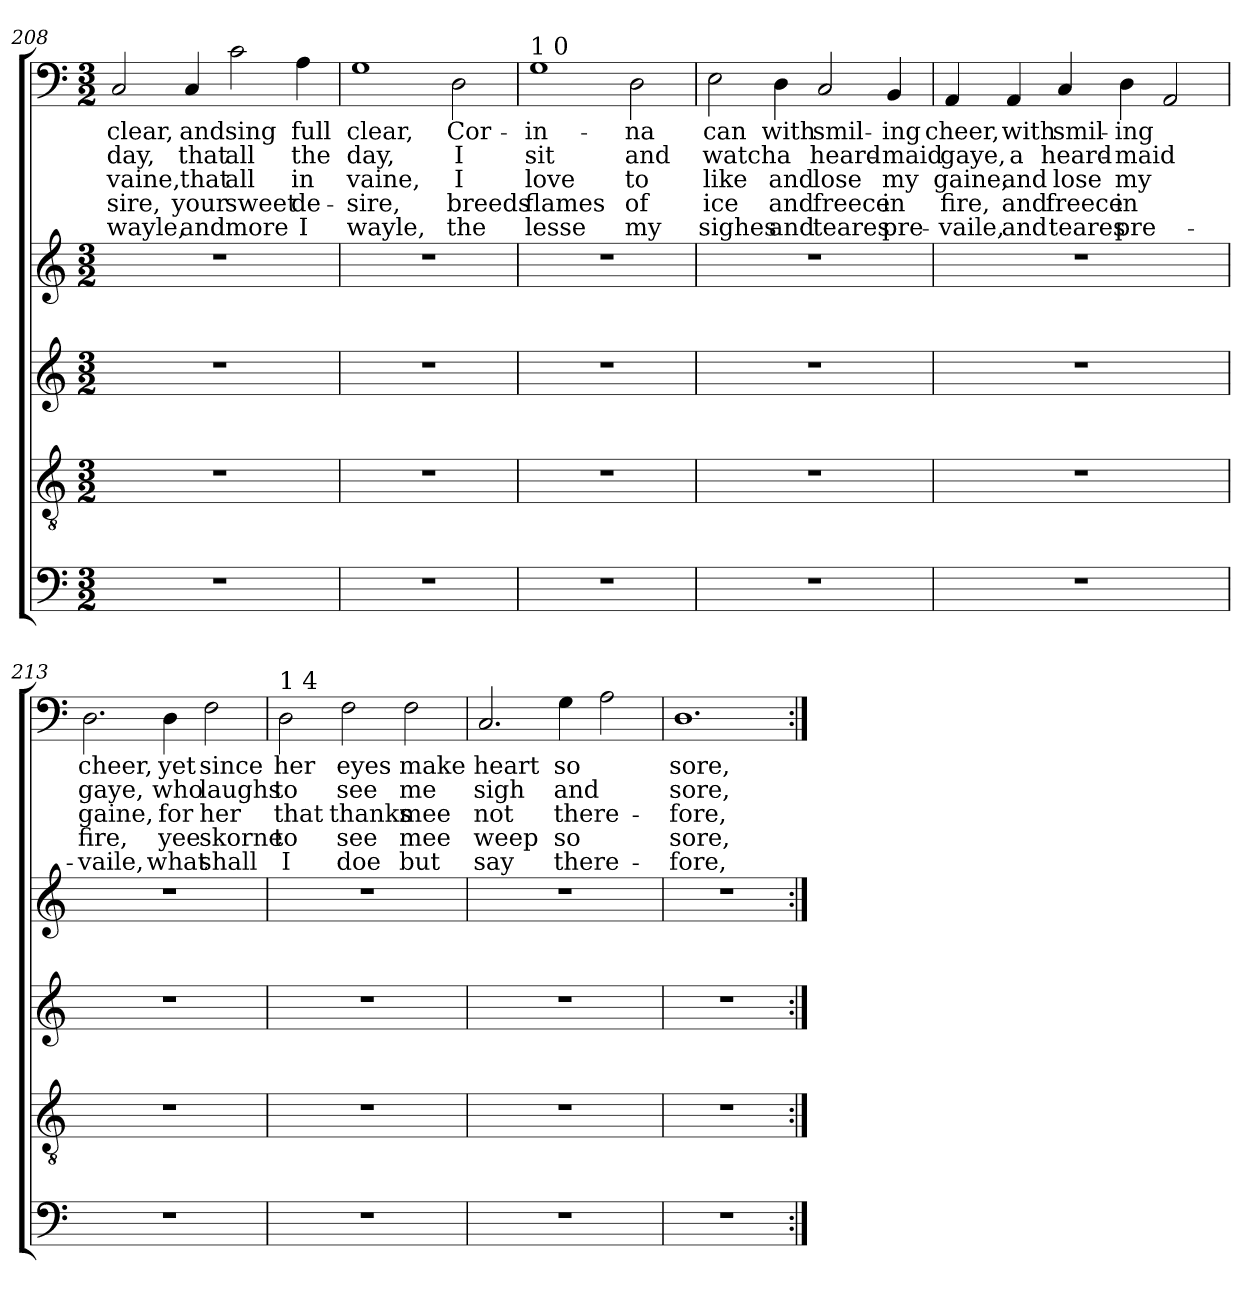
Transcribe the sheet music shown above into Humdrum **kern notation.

**kern	**kern	**kern	**kern	**kern	**text	**text	**text	**text	**text
*part5	*part4	*part3	*part2	*part1	*part1	*part1	*part1	*part1	*part1
*staff5	*staff4	*staff3	*staff2	*staff1	*staff1	*staff1	*staff1	*staff1	*staff1
*clefF4	*clefGv2	*clefG2	*clefG2	*clefF4	*	*	*	*	*
*k[]	*k[]	*k[]	*k[]	*k[]	*	*	*	*	*
*C:	*C:	*C:	*C:	*C:	*	*	*	*	*
*M3/2	*M3/2	*M3/2	*M3/2	*M3/2	*	*	*	*	*
=208	=208	=208	=208	=208	=208	=208	=208	=208	=208
!	!	!	!	!	!LO:LY:b	!LO:LY:b	!LO:LY:b	!LO:LY:b	!LO:LY:b
1.r	1.r	1.r	1.r	2C/	clear,	day,	vaine,	-sire,	wayle,
!	!	!	!	!	!LO:LY:b	!LO:LY:b	!LO:LY:b	!LO:LY:b	!LO:LY:b
.	.	.	.	4C/	and	that	that	your	and
!	!	!	!	!	!LO:LY:b	!LO:LY:b	!LO:LY:b	!LO:LY:b	!LO:LY:b
.	.	.	.	2c\	sing	all	all	sweet	more
!	!	!	!	!	!LO:LY:b	!LO:LY:b	!LO:LY:b	!LO:LY:b	!LO:LY:b
.	.	.	.	4A\	full	the	in	de-	I
=209	=209	=209	=209	=209	=209	=209	=209	=209	=209
!	!	!	!	!	!LO:LY:b	!LO:LY:b	!LO:LY:b	!LO:LY:b	!LO:LY:b
1.r	1.r	1.r	1.r	1G	clear,	day,	vaine,	-sire,	wayle,
!	!	!	!	!	!LO:LY:b	!LO:LY:b	!LO:LY:b	!LO:LY:b	!LO:LY:b
.	.	.	.	2D\	Cor-	I	I	breeds	the
!!LO:LB:g=z
=210	=210	=210	=210	=210	=210	=210	=210	=210	=210
!	!	!	!	!LO:TX:a:t=1 0	!	!	!	!	!
!	!	!	!	!	!LO:LY:b:rj	!LO:LY:b:rj	!LO:LY:b:rj	!LO:LY:b:rj	!LO:LY:b:rj
1.r	1.r	1.r	1.r	1G	-in-	sit	love	flames	lesse
!	!	!	!	!	!LO:LY:b	!LO:LY:b	!LO:LY:b	!LO:LY:b	!LO:LY:b
.	.	.	.	2D\	-na	and	to	of	my
=211	=211	=211	=211	=211	=211	=211	=211	=211	=211
!	!	!	!	!	!LO:LY:b	!LO:LY:b	!LO:LY:b	!LO:LY:b	!LO:LY:b
1.r	1.r	1.r	1.r	2E\	can	watch	like	ice	sighes
!	!	!	!	!	!LO:LY:b	!LO:LY:b	!LO:LY:b	!LO:LY:b	!LO:LY:b
.	.	.	.	4D\	with	a	and	and	and
!	!	!	!	!	!LO:LY:b	!LO:LY:b	!LO:LY:b	!LO:LY:b	!LO:LY:b
.	.	.	.	2C/	smil-	heard-	lose	freece	teares
!	!	!	!	!	!LO:LY:b	!LO:LY:b	!LO:LY:b	!LO:LY:b	!LO:LY:b
.	.	.	.	4BB/	-ing	-maid	my	in	pre-
=212	=212	=212	=212	=212	=212	=212	=212	=212	=212
!	!	!	!	!	!LO:LY:b	!LO:LY:b	!LO:LY:b	!LO:LY:b	!LO:LY:b
1.r	1.r	1.r	1.r	4AA/	cheer,	gaye,	gaine,	fire,	-vaile,
!	!	!	!	!	!LO:LY:b	!LO:LY:b	!LO:LY:b	!LO:LY:b	!LO:LY:b
.	.	.	.	4AA/	with	a	and	and	and
!	!	!	!	!	!LO:LY:b	!LO:LY:b	!LO:LY:b	!LO:LY:b	!LO:LY:b
.	.	.	.	4C/	smil-	heard-	lose	freece	teares
!	!	!	!	!	!LO:LY:b	!LO:LY:b	!LO:LY:b	!LO:LY:b	!LO:LY:b
.	.	.	.	4D\	-ing	-maid	my	in	pre-
.	.	.	.	2AA/	.	.	.	.	.
=213	=213	=213	=213	=213	=213	=213	=213	=213	=213
!	!	!	!	!	!LO:LY:b	!LO:LY:b	!LO:LY:b	!LO:LY:b	!LO:LY:b
1.r	1.r	1.r	1.r	2.D\	cheer,	gaye,	gaine,	fire,	-vaile,
!	!	!	!	!	!LO:LY:b	!LO:LY:b	!LO:LY:b	!LO:LY:b	!LO:LY:b
.	.	.	.	4D\	yet	who	for	yee	what
!	!	!	!	!	!LO:LY:b	!LO:LY:b	!LO:LY:b	!LO:LY:b	!LO:LY:b
.	.	.	.	2F\	since	laughs	her	skorne	shall
!!LO:LB:g=z
=214	=214	=214	=214	=214	=214	=214	=214	=214	=214
!	!	!	!	!LO:TX:a:t=1 4	!	!	!	!	!
!	!	!	!	!	!LO:LY:b	!LO:LY:b	!LO:LY:b	!LO:LY:b	!LO:LY:b
1.r	1.r	1.r	1.r	2D\	her	to	that	to	I
!	!	!	!	!	!LO:LY:b	!LO:LY:b	!LO:LY:b	!LO:LY:b	!LO:LY:b
.	.	.	.	2F\	eyes	see	thanks	see	doe
!	!	!	!	!	!LO:LY:b	!LO:LY:b	!LO:LY:b	!LO:LY:b	!LO:LY:b
.	.	.	.	2F\	make	me	mee	mee	but
=215	=215	=215	=215	=215	=215	=215	=215	=215	=215
!	!	!	!	!	!LO:LY:b	!LO:LY:b	!LO:LY:b	!LO:LY:b	!LO:LY:b
1.r	1.r	1.r	1.r	2.C/	heart	sigh	not	weep	say
!	!	!	!	!	!LO:LY:b	!LO:LY:b	!LO:LY:b	!LO:LY:b	!LO:LY:b
.	.	.	.	4G\	so	and	there-	so	there-
.	.	.	.	2A\	.	.	.	.	.
=216	=216	=216	=216	=216	=216	=216	=216	=216	=216
!	!	!	!	!	!LO:LY:b	!LO:LY:b	!LO:LY:b	!LO:LY:b	!LO:LY:b
1.r	1.r	1.r	1.r	1.D	sore,	sore,	-fore,	sore,	-fore,
=:|!	=:|!	=:|!	=:|!	=:|!	=:|!	=:|!	=:|!	=:|!	=:|!
*-	*-	*-	*-	*-	*-	*-	*-	*-	*-
